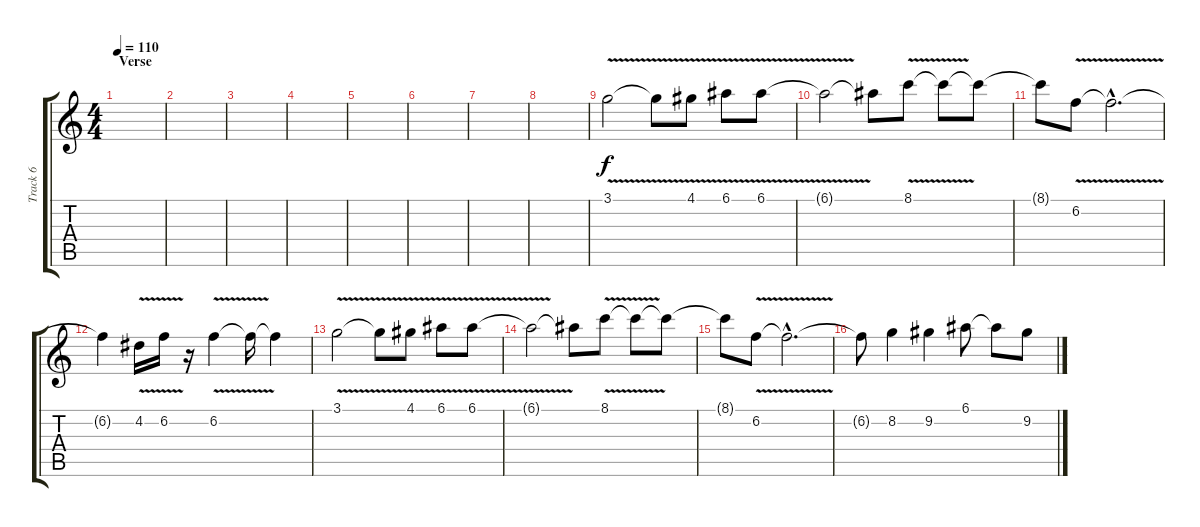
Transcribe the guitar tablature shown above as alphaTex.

\track ("Track 6" "Track 6") {instrument electricguitarjazz}
\staff {score tabs}
\tuning (E4 B3 G3 D3 A2 E2) {hide}
\ts (4 4)
\section ("" "Verse")
\tempo 110
\clef g2
\ks c
|
|
|
|
|
|
|
|
3.1{v}.2 3.1{t}.8 4.1{v}.8 6.1{v}.8 6.1{v}.8 |
6.1{t}.2 6.1{t}.8 8.1{v}.8 8.1{t}.8 8.1{t}.8 |
8.1{t}.8 6.2{v}.8 6.2{hac t}.2{d} |
6.2{t}.4 4.2{v}.16 6.2{v}.16 r.16 6.2{v}.4 6.2{t}.16 6.2{t}.4 |
3.1{v}.2 3.1{t}.8 4.1{v}.8 6.1{v}.8 6.1{v}.8 |
6.1{t}.2 6.1{t}.8 8.1{v}.8 8.1{t}.8 8.1{t}.8 |
8.1{t}.8 6.2{v}.8 6.2{hac t}.2{d} |
6.2{t}.8 8.2.4 9.2.4 6.1.8 6.1{t}.8 9.2.8
